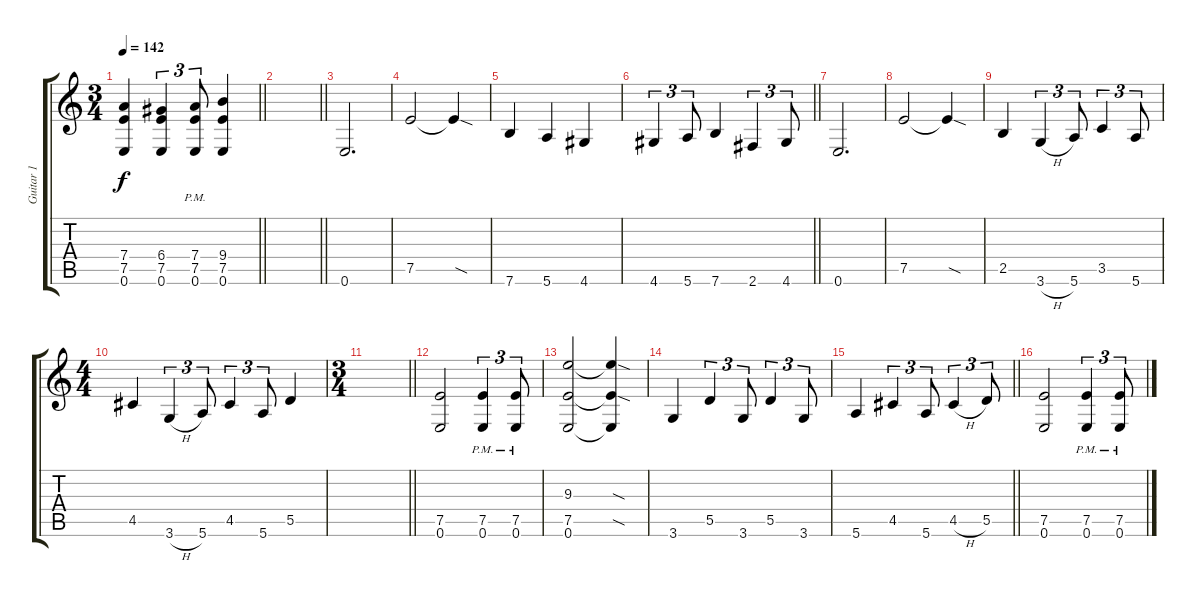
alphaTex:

\track ("Guitar 1" "Guitar 1") {instrument distortionguitar}
\staff {score tabs}
\tuning (E4 B3 G3 D3 A2 E2) {hide}
\ts (3 4)
\tempo 142
\clef g2
\barLineRight lightlight
\ks c
(7.4 7.5 0.6).4{dy f} (6.4 7.5 0.6).4{tu (3 2)} (7.4 7.5{pm} 0.6{pm}).8{tu (3 2)} (9.4 7.5 0.6).4 |
\barLineRight lightlight
|
\section ("" "")
0.6.2{d} |
7.5.2 7.5{sod t}.4 |
7.6.4 5.6.4 4.6.4 |
\barLineRight lightlight
4.6.4{tu (3 2)} 5.6.8{tu (3 2)} 7.6.4 2.6.4{tu (3 2)} 4.6.8{tu (3 2)} |
0.6.2{d} |
7.5.2 7.5{sod t}.4 |
2.5.4 3.6{h}.4{tu (3 2)} 5.6.8{tu (3 2)} 3.5.4{tu (3 2)} 5.6.8{tu (3 2)} |
\ts (4 4)
4.5.4 3.6{h}.4{tu (3 2)} 5.6.8{tu (3 2)} 4.5.4{tu (3 2)} 5.6.8{tu (3 2)} 5.5.4 |
\ts (3 4)
\barLineRight lightlight
|
\section ("" "")
(7.5 0.6).2 (7.5{pm} 0.6{pm}).4{tu (3 2)} (7.5{pm} 0.6{pm}).8{tu (3 2)} |
(9.3 7.5 0.6).2 (9.3{sod t} 7.5{sod t} 0.6{t}).4 |
3.6.4 5.5.4{tu (3 2)} 3.6.8{tu (3 2)} 5.5.4{tu (3 2)} 3.6.8{tu (3 2)} |
\barLineRight lightlight
5.6.4 4.5.4{tu (3 2)} 5.6.8{tu (3 2)} 4.5{h}.4{tu (3 2)} 5.5.8{tu (3 2)} |
(7.5 0.6).2 (7.5{pm} 0.6{pm}).4{tu (3 2)} (7.5{pm} 0.6{pm}).8{tu (3 2)}
